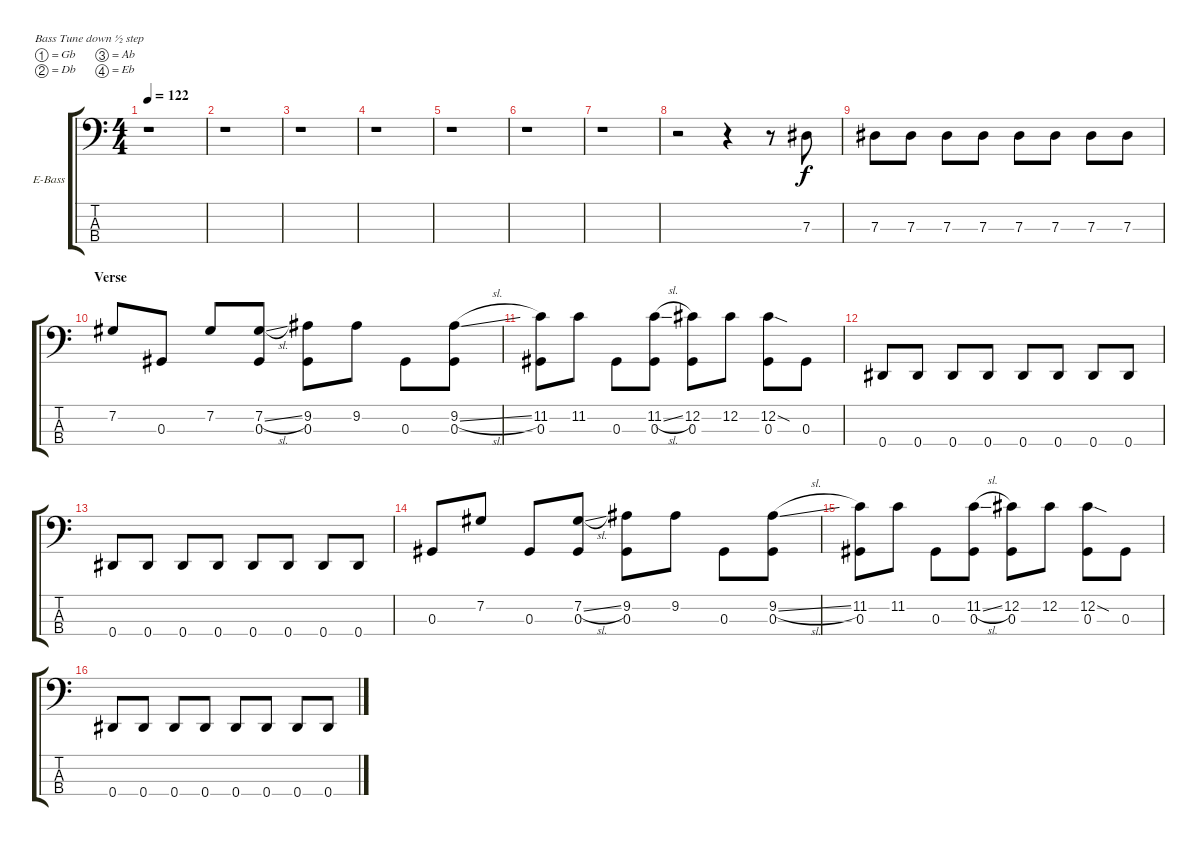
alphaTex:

\bracketExtendMode groupsimilarinstruments
\firstSystemTrackNameOrientation horizontal
\otherSystemsTrackNameOrientation horizontal
\track ("Basse" "E-Bass") {instrument electricbasspick}
\staff {score tabs}
\tuning (Gb2 Db2 Ab1 Eb1)
\ts (4 4)
\tempo 122
\clef f4
\ks c
r.1{dy f instrument electricbasspick} |
r.1 |
r.1 |
r.1 |
r.1 |
r.1 |
r.1 |
r.2 r.4 r.8 7.3.8 |
7.3.8 7.3.8 7.3.8 7.3.8 7.3.8 7.3.8 7.3.8 7.3.8 |
\section ("" "Verse")
7.2.8 0.3.8 7.2.8 (7.2{sl} 0.3).8 (9.2 0.3).8 9.2.8 0.3.8 (9.2{sl} 0.3).8 |
(11.2 0.3).8 11.2.8 0.3.8 (11.2{sl} 0.3).8 (12.2 0.3).8 12.2.8 (12.2{sod} 0.3).8 0.3.8 |
0.4.8 0.4.8 0.4.8 0.4.8 0.4.8 0.4.8 0.4.8 0.4.8 |
0.4.8 0.4.8 0.4.8 0.4.8 0.4.8 0.4.8 0.4.8 0.4.8 |
0.3.8 7.2.8 0.3.8 (7.2{sl} 0.3).8 (9.2 0.3).8 9.2.8 0.3.8 (9.2{sl} 0.3).8 |
(11.2 0.3).8 11.2.8 0.3.8 (11.2{sl} 0.3).8 (12.2 0.3).8 12.2.8 (12.2{sod} 0.3).8 0.3.8 |
0.4.8 0.4.8 0.4.8 0.4.8 0.4.8 0.4.8 0.4.8 0.4.8
